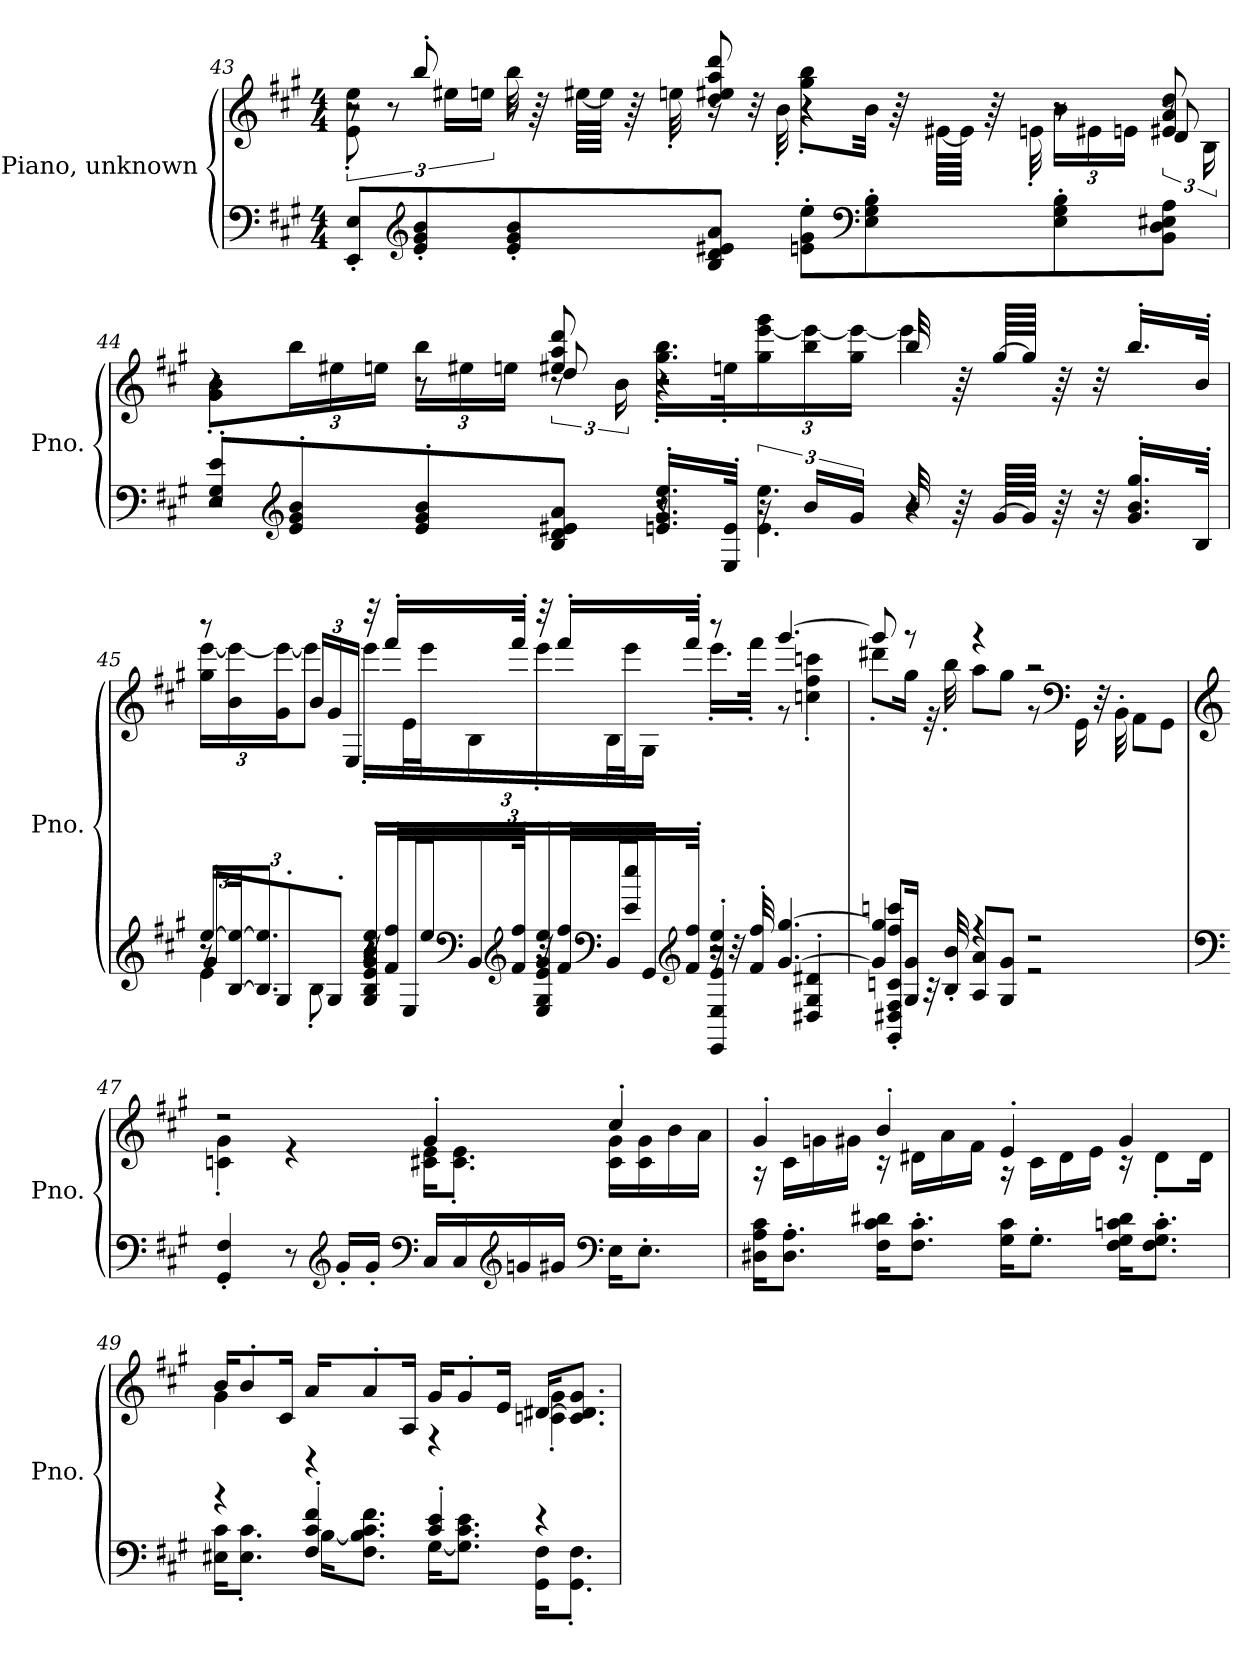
**kern	**kern
*part1	*part1
*staff2	*staff1
*I"Piano, unknown	*
*I'Pno.	*
!!LO:LB:g=z
*clefF4	*clefG2
*k[f#c#g#]	*k[f#c#g#]
*M4/4	*M4/4
=43	=43
*	*^
*	*	*^
8EE/' 8E/'L	8r	12e\' 12ee\'	2r
.	.	12r	.
*clefG2	*	*	*
8e/' 8g#/' 8b/'	8bb'/	.	.
.	.	24ee#X\LL	.
.	.	24een\JJ	.
8e/' 8g#/' 8b/'	8r	32bb\	.
.	.	64r	.
.	.	[64ee#X\LLLL	.
.	.	64ee#\JJJJ]	.
.	.	64r	.
.	.	32een'\	.
8B/ 8d/ 8e#X/ 8a/J	8dd/ 8ee#X/ 8aa/ 8ddd/	16r	.
.	.	32r	.
.	.	32b'\	.
8en\' 8g#\' 8ee\'L	4r	8gg#\' 8bb\'L	4r
*clefF4	*	*	*
8E\' 8G#\' 8B\'	.	32b\Jkk	.
.	.	64r	.
.	.	[64e#X\LLLL	.
.	.	64e#\JJJJ]	.
.	.	64r	.
.	.	32en'\	.
*	*	*Xbrackettup	*
8E\' 8G#\' 8B\'	8r	24b\LL	8r
.	.	24e#X\	.
.	.	24en\JJ	.
*	*	*brackettup	*
8BB\ 8D\ 8E#X\ 8A\J	8e#X/ 8a/ 8dd/	12r	8d/
.	.	24B\	.
!!LO:LB:g=z	!!	!!
=44	=44	=44	=44
*^	*	*	*
*	*^	*	*	*
2r	2r	8E/' 8G#/' 8e/'L	4r	8g#\' 8b\'L	4r
*clefG2	*	*	*	*	*
*	*	*	*	*Xbrackettup	*
.	.	8e/' 8g#/' 8b/'	.	24bb\L	.
.	.	.	.	24ee#X\	.
.	.	.	.	24een\JJ	.
.	.	8e/' 8g#/' 8b/'	8r	24bb\LL	8r
.	.	.	.	24ee#X\	.
.	.	.	.	24een\JJ	.
*	*	*	*	*brackettup	*
.	.	8B/ 8d/ 8e#X/ 8a/J	8ee#X/ 8aa/ 8ddd/	12r	8dd/
.	.	.	.	24b\	.
4r	8r	16.en/' 16.g#/' 16.ee/'LL	4r	16.gg#\' 16.bb\'LL	2r
.	.	32E/' 32e/'JJk	.	32een'\K	.
*	*	*	*	*Xbrackettup	*
.	4.e\ 4.ee\	24r	.	24gg#\ [24eee\ 24ggg#\	.
.	.	24b/LL	.	24bb\ 24eee\_	.
.	.	24g#/JJ	.	24gg#\ 24eee\_JJ	.
32b/	.	4r	32bb/	4eee\]	.
64r	.	.	64r	.	.
[64g#/LLLL	.	.	[64gg#/LLLL	.	.
64g#/JJJJ]	.	.	64gg#/JJJJ]	.	.
64r	.	.	64r	.	.
32r	.	.	32r	.	.
16.g#/' 16.b/' 16.gg#/'LL	.	.	16.bb'/LL	.	.
32B'/JJk	.	.	32b'/JJk	.	.
*v	*v	*v	*	*	*
*	*v	*v	*v
!!LO:LB:g=z
=45	=45
*Xbrackettup	*
*^	*^
*	*^	*	*
*	*	*^	*	*
[24ee/LL	4e\	12g#'/L	8r	8r	24gg#\ [24eee\LL
[48B/ 48ee/_JK	.	.	.	.	24b\ 24eee\_
8.B/] 8.ee/]J	.	.	.	.	.
.	.	12G#'/	.	.	24g#\ 24eee\_J
.	.	.	8B'\	24b/LL	8eee\J]
.	.	12G#'/J	.	24g#/	.
.	.	.	.	24E/JJ	.
32r	4r	24G#/' 24B/' 24e/' 24g#/' 24b/' 24ee/'LL	4r	32r	24eee'\LL
16f#/' 16ff#/'LL	.	.	.	16fff#'/LL	.
.	.	48E/L	.	.	48e\L
.	.	48ee/J	.	.	48eee\J
*clefF4	*	*	*	*	*
.	.	24BB/	.	.	24B\
*clefG2	*	*	*	*	*
32f#/' 32ff#/'JJk	.	.	.	32fff#'/JJk	.
32r	.	24E/' 24G#/' 24e/' 24g#/' 24ee/'	.	32r	24eee'\
16f#/' 16ff#/'LL	.	.	.	16fff#'/LL	.
*clefF4	*	*	*	*	*
.	.	48BB/L	.	.	48B\L
.	.	48e/ 48ee/J	.	.	48eee\J
.	.	24GG#/JJ	.	.	24G#\JJ
*clefG2	*	*	*	*	*
32f#/' 32ff#/'JJk	.	.	.	32fff#'/JJk	.
16r	2r	4EE/' 4E/' 4e/' 4ee/'	2r	8r	16.eee'\LL
32r	.	.	.	.	.
32f#/' 32ff#/'	.	.	.	.	32fff#'\JJk
[4.g#/ [4.gg#/	.	.	.	[4.ggg#/	8r
.	.	4D#X/' 4G#/' 4d#X/'	.	.	4ccn\' 4ff#\' 4cccn\'
*	*v	*v	*v	*	*
!!LO:PB:g=z	!!
=46	=46	=46	=46
4g#/] 4gg#/]	8GG#/' 8D#X/' 8F#/' 8cn/' 8ff#/' 8cccn/'L	8ggg#/]	8ddd#X'\L
.	16G#/ 16g#/Jk	8r	16gg#\Jk
.	32r	.	32r
.	32B/' 32b/'	.	32bb'\
4r	8A/ 8a/L	4r	8aa\L
.	8G#/ 8g#/J	.	8gg#\J
2r	2r	2r	8r
*	*	*clefF4	*
.	.	.	16GG#\
.	.	.	32r
.	.	.	32BB'\
.	.	.	8AA\L
.	.	.	8GG#\J
*v	*v	*	*
=47	=47	=47
*clefF4	*clefG2	*
4GG#/' 4F#/'	2r	4cn\' 4g#\'
8r	.	4r
*clefG2	*	*
16g#'/LL	.	.
16g#'/JJ	.	.
*clefF4	*	*
16C#/LL	4g#'/	16c#X\ 16e\KL
16C#/	.	8.c#\' 8.e\'J
*clefG2	*	*
16gn/	.	.
16g#X/JJ	.	.
*clefF4	*	*
16E\KL	4cc#'/	16c#\ 16g#\LL
8.E'\J	.	16c#\ 16g#\
.	.	16b\
.	.	16a\JJ
!!LO:LB:g=z	!!
=48	=48	=48
16D#X\ 16A\ 16c#\KL	4g#'/	16r
8.D#\' 8.A\'J	.	16c#\LL
.	.	16gn\
.	.	16g#X\JJ
16F#\ 16c#\ 16d#X\KL	4b'/	16r
8.F#\' 8.c#\'J	.	16d#X\LL
.	.	16a\
.	.	16f#\JJ
16G#\ 16c#\KL	4e'/	16r
8.G#'\J	.	16c#\LL
.	.	16d#\
.	.	16e\JJ
16F#\ 16G#\ 16cn\ 16d#\KL	4g#/	16r
8.F#\' 8.G#\' 8.c\'J	.	8d#'\L
.	.	16d#\Jk
=49	=49	=49
*^	*	*
4r	16E#X\ 16c#\KL	16b/KL	4g#\
.	8.E#\' 8.c#\'J	8b'/	.
.	.	16c#/Jk	.
4F#/' 4c#/' 4f#/'	[16B\KL	16a/KL	4r
.	8.F#\ 8.B\] 8.c#\ 8.f#\J	8a'/	.
.	.	16A/Jk	.
4c#/' 4e/'	[16G#\KL	16g#/KL	4r
.	8.G#\] 8.c#\ 8.e\J	8g#'/	.
.	.	16e/Jk	.
4r	16GG#\ 16F#\KL	[16d#X/KL	4cn\' 4g#\'
.	8.GG#\' 8.F#\'J	8.c/ 8.d#/] 8.g#/J	.
*v	*v	*	*
*	*v	*v
=	=
*-	*-
